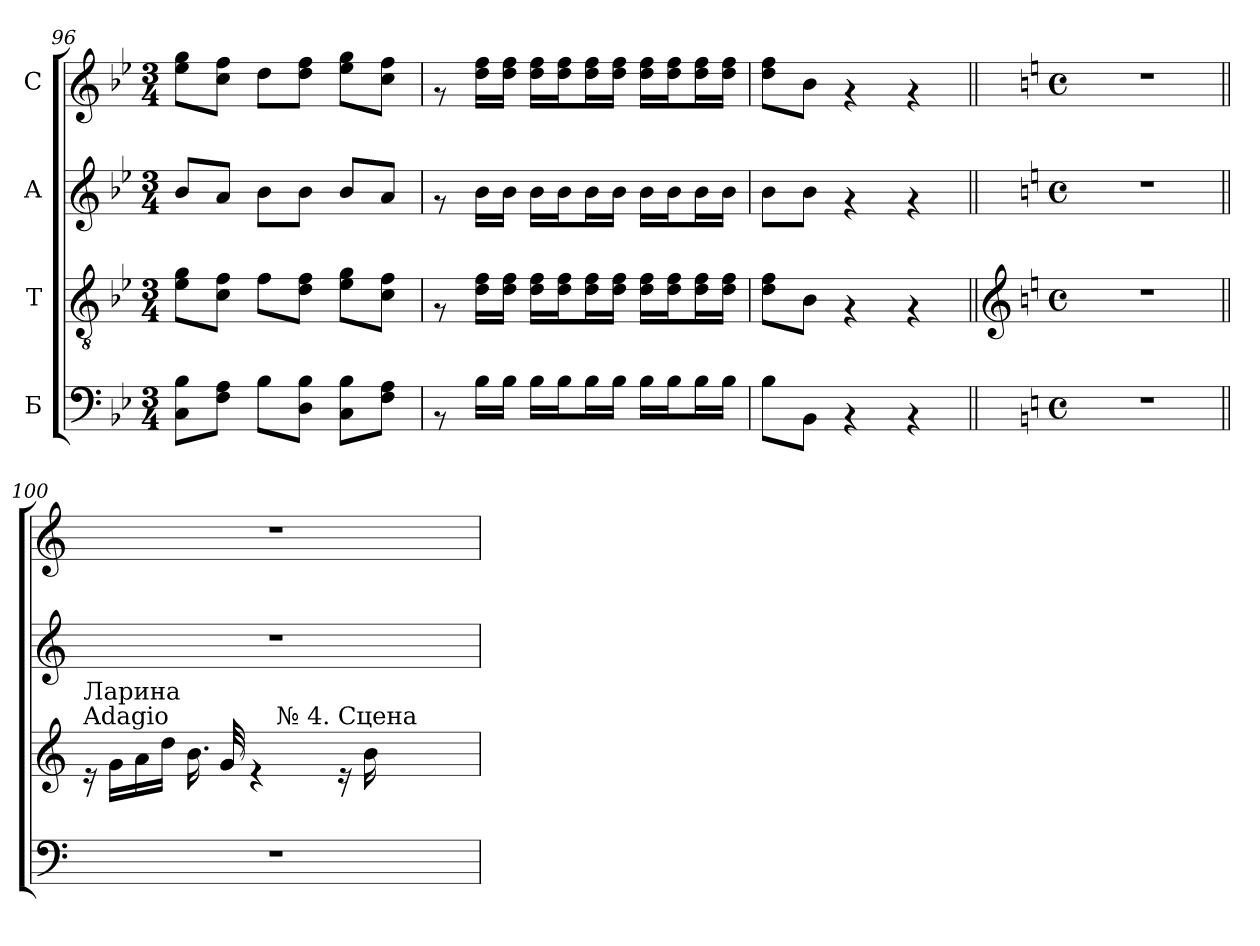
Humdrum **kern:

**kern	**kern	**kern	**kern
*part4	*part3	*part2	*part1
*staff4	*staff3	*staff2	*staff1
*I"Б	*I"Т	*I"А	*I"С
!!LO:LB:g=z
*clefF4	*clefGv2	*clefG2	*clefG2
*k[b-e-]	*k[b-e-]	*k[b-e-]	*k[b-e-]
*B-:	*B-:	*B-:	*B-:
*M3/4	*M3/4	*M3/4	*M3/4
=96	=96	=96	=96
8C\ 8B-\L	8e-\ 8g\L	8b-/L	8ee-\ 8gg\L
8F\ 8A\J	8c\ 8f\J	8a/J	8cc\ 8ff\J
8B-\L	8f\L	8b-\L	8dd\L
8D\ 8B-\J	8d\ 8f\J	8b-\J	8dd\ 8ff\J
8C\ 8B-\L	8e-\ 8g\L	8b-/L	8ee-\ 8gg\L
8F\ 8A\J	8c\ 8f\J	8a/J	8cc\ 8ff\J
=97	=97	=97	=97
8rAA	8rF	8rf	8rf
16B-\LL	16d\ 16f\LL	16b-\LL	16dd\ 16ff\LL
16B-\JJ	16d\ 16f\JJ	16b-\JJ	16dd\ 16ff\JJ
16B-\LL	16d\ 16f\LL	16b-\LL	16dd\ 16ff\LL
16B-\J	16d\ 16f\J	16b-\J	16dd\ 16ff\J
16B-\L	16d\ 16f\L	16b-\L	16dd\ 16ff\L
16B-\JJ	16d\ 16f\JJ	16b-\JJ	16dd\ 16ff\JJ
16B-\LL	16d\ 16f\LL	16b-\LL	16dd\ 16ff\LL
16B-\J	16d\ 16f\J	16b-\J	16dd\ 16ff\J
16B-\L	16d\ 16f\L	16b-\L	16dd\ 16ff\L
16B-\JJ	16d\ 16f\JJ	16b-\JJ	16dd\ 16ff\JJ
=98	=98	=98	=98
8B-\L	8d\ 8f\L	8b-\L	8dd\ 8ff\L
8BB-\J	8B-\J	8b-\J	8b-\J
4rAA	4rF	4rf	4rf
4rAA	4rF	4rf	4rf
!!LO:LB:g=z
=99||	=99||	=99||	=99||
*	*clefG2	*	*
*k[]	*k[]	*k[]	*k[]
*C:	*C:	*C:	*C:
*M4/4	*M4/4	*M4/4	*M4/4
*met(c)	*met(c)	*met(c)	*met(c)
1r	1r	1r	1r
=100||	=100||	=100||	=100||
*	*^	*	*
*	*	*^	*	*
!	!LO:TX:a:t=Adagio	!	!	!	!
!	!LO:TX:a:t=Ларина	!	!	!	!
1r	16re	4ryy	4ryy	1r	1r
.	16g\LL	.	.	.	.
.	16a\	.	.	.	.
.	16dd\JJ	.	.	.	.
.	16.b\	16.ryy	16.ryy	.	.
.	16.ryy	8g/	32g/	.	.
.	.	.	4re	.	.
!	!LO:TX:a:t=№ 4. Сцена	!	!	!	!
.	4ryy	.	.	.	.
.	.	4ryy	.	.	.
.	.	.	16re	.	.
.	4ryy	.	16b\	.	.
.	.	4ryy	.	.	.
.	.	.	4ryy	.	.
.	16ryy	.	.	.	.
.	.	32ryy	.	.	.
*	*v	*v	*v	*	*
=	=	=	=
*-	*-	*-	*-
